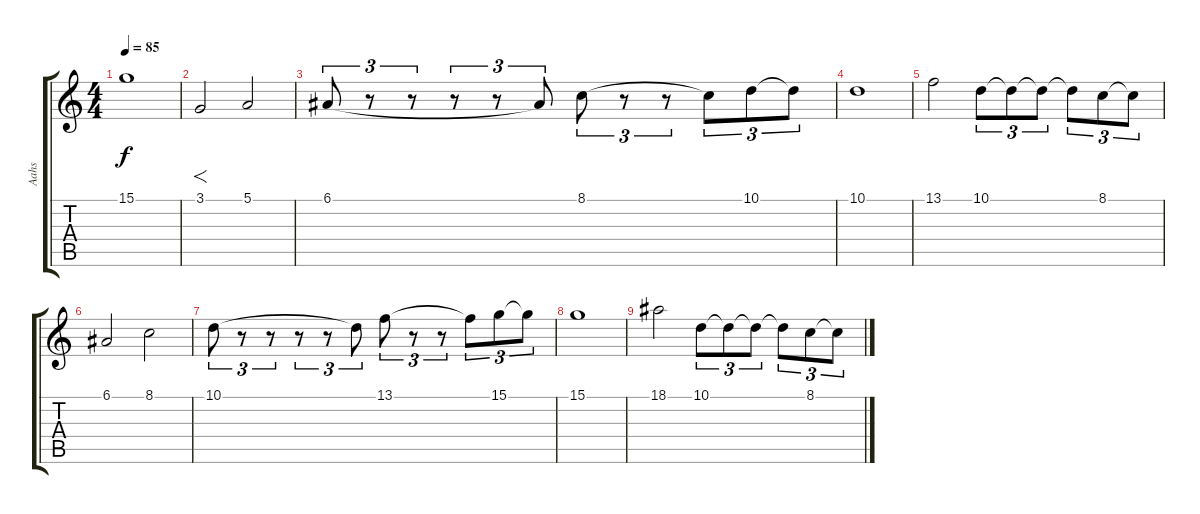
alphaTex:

\track ("Aahs" "Aahs") {instrument choiraahs}
\staff {score tabs}
\tuning (E4 B3 G3 D3 A2 E2) {hide}
\ts (4 4)
\tempo 85
\clef g2
\ks c
15.1.1{dy f} |
3.1.2{f} 5.1.2 |
6.1.8{tu (3 2)} r.8{tu (3 2)} r.8{tu (3 2)} r.8{tu (3 2)} r.8{tu (3 2)} 6.1{t}.8{tu (3 2)} 8.1.8{tu (3 2)} r.8{tu (3 2)} r.8{tu (3 2)} 8.1{t}.8{tu (3 2)} 10.1.8{tu (3 2)} 10.1{t}.8{tu (3 2)} |
10.1.1 |
13.1.2 10.1.8{tu (3 2)} 10.1{t}.8{tu (3 2)} 10.1{t}.8{tu (3 2)} 10.1{t}.8{tu (3 2)} 8.1.8{tu (3 2)} 8.1{t}.8{tu (3 2)} |
6.1.2 8.1.2 |
10.1.8{tu (3 2)} r.8{tu (3 2)} r.8{tu (3 2)} r.8{tu (3 2)} r.8{tu (3 2)} 10.1{t}.8{tu (3 2)} 13.1.8{tu (3 2)} r.8{tu (3 2)} r.8{tu (3 2)} 13.1{t}.8{tu (3 2)} 15.1.8{tu (3 2)} 15.1{t}.8{tu (3 2)} |
15.1.1 |
18.1.2 10.1.8{tu (3 2)} 10.1{t}.8{tu (3 2)} 10.1{t}.8{tu (3 2)} 10.1{t}.8{tu (3 2)} 8.1.8{tu (3 2)} 8.1{t}.8{tu (3 2)}
